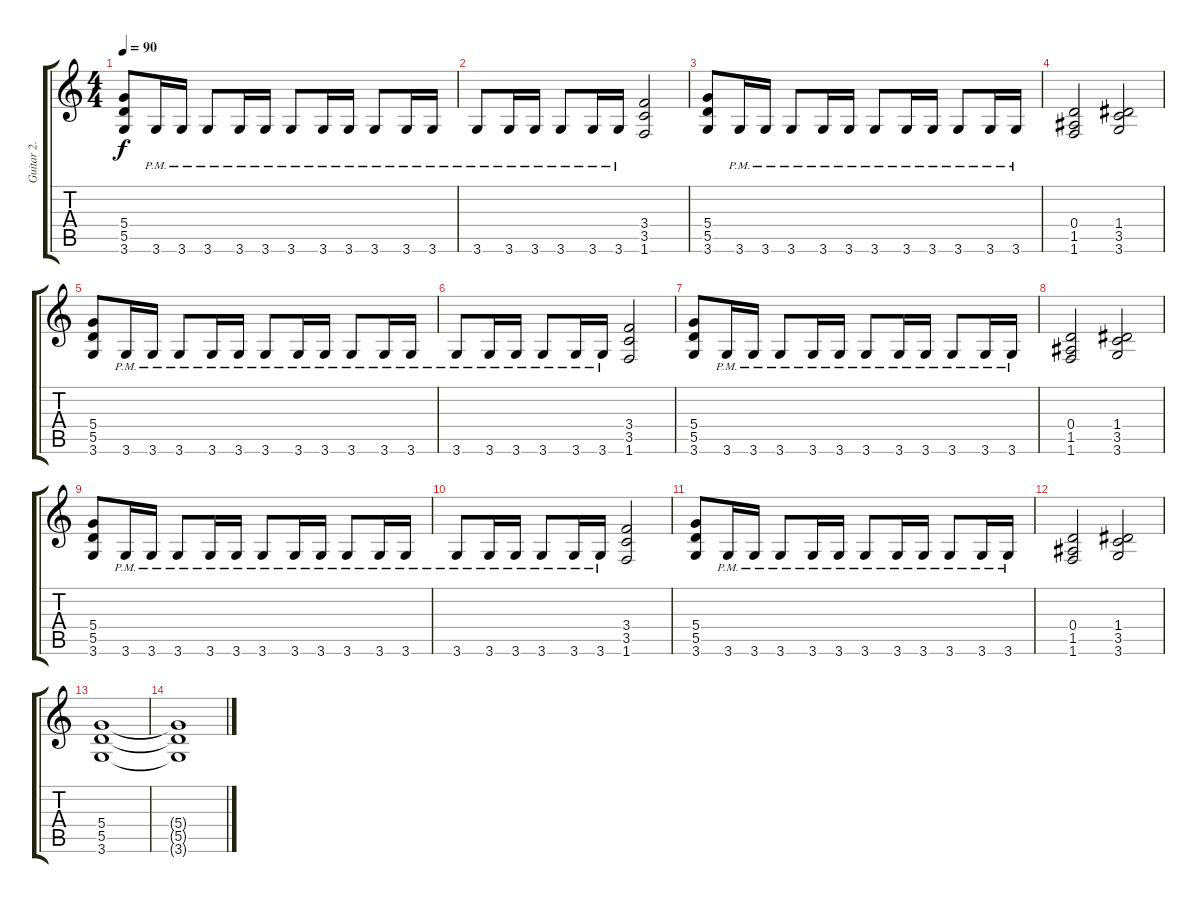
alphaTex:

\track ("Guitar 2." "Guitar 2.") {instrument distortionguitar}
\staff {score tabs}
\tuning (E4 B3 G3 D3 A2 E2) {hide}
\ts (4 4)
\tempo 90
\clef g2
\ks c
(5.4 5.5 3.6).8{dy f} 3.6{pm}.16 3.6{pm}.16 3.6{pm}.8 3.6{pm}.16 3.6{pm}.16 3.6{pm}.8 3.6{pm}.16 3.6{pm}.16 3.6{pm}.8 3.6{pm}.16 3.6{pm}.16 |
3.6{pm}.8 3.6{pm}.16 3.6{pm}.16 3.6{pm}.8 3.6{pm}.16 3.6{pm}.16 (3.4 3.5 1.6).2 |
(5.4 5.5 3.6).8 3.6{pm}.16 3.6{pm}.16 3.6{pm}.8 3.6{pm}.16 3.6{pm}.16 3.6{pm}.8 3.6{pm}.16 3.6{pm}.16 3.6{pm}.8 3.6{pm}.16 3.6{pm}.16 |
(0.4 1.5 1.6).2 (1.4 3.5 3.6).2 |
(5.4 5.5 3.6).8 3.6{pm}.16 3.6{pm}.16 3.6{pm}.8 3.6{pm}.16 3.6{pm}.16 3.6{pm}.8 3.6{pm}.16 3.6{pm}.16 3.6{pm}.8 3.6{pm}.16 3.6{pm}.16 |
3.6{pm}.8 3.6{pm}.16 3.6{pm}.16 3.6{pm}.8 3.6{pm}.16 3.6{pm}.16 (3.4 3.5 1.6).2 |
(5.4 5.5 3.6).8 3.6{pm}.16 3.6{pm}.16 3.6{pm}.8 3.6{pm}.16 3.6{pm}.16 3.6{pm}.8 3.6{pm}.16 3.6{pm}.16 3.6{pm}.8 3.6{pm}.16 3.6{pm}.16 |
(0.4 1.5 1.6).2 (1.4 3.5 3.6).2 |
(5.4 5.5 3.6).8 3.6{pm}.16 3.6{pm}.16 3.6{pm}.8 3.6{pm}.16 3.6{pm}.16 3.6{pm}.8 3.6{pm}.16 3.6{pm}.16 3.6{pm}.8 3.6{pm}.16 3.6{pm}.16 |
3.6{pm}.8 3.6{pm}.16 3.6{pm}.16 3.6{pm}.8 3.6{pm}.16 3.6{pm}.16 (3.4 3.5 1.6).2 |
(5.4 5.5 3.6).8 3.6{pm}.16 3.6{pm}.16 3.6{pm}.8 3.6{pm}.16 3.6{pm}.16 3.6{pm}.8 3.6{pm}.16 3.6{pm}.16 3.6{pm}.8 3.6{pm}.16 3.6{pm}.16 |
(0.4 1.5 1.6).2 (1.4 3.5 3.6).2 |
(5.4 5.5 3.6).1 |
(5.4{t} 5.5{t} 3.6{t}).1
